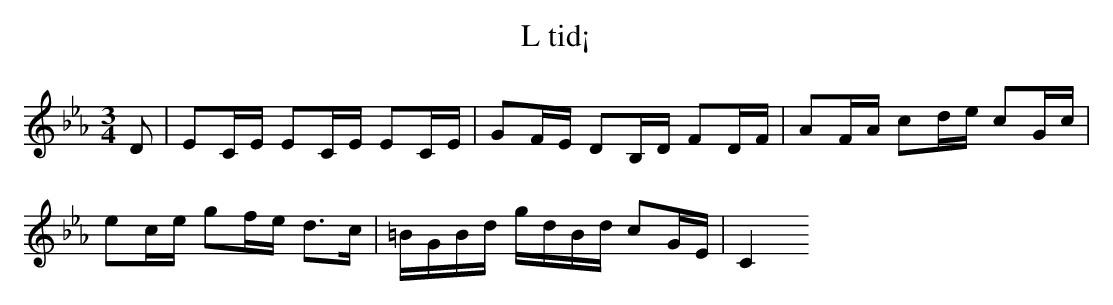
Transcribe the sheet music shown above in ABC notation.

X:1
T:L tid¡
M:3/4
L:1/16
K:Cm
D2 | E2CE E2CE E2CE | G2FE D2B,D F2DF | A2FA c2de c2Gc |
e2ce g2fe d2>c2 | =BGBd gdBd c2GE | C4
